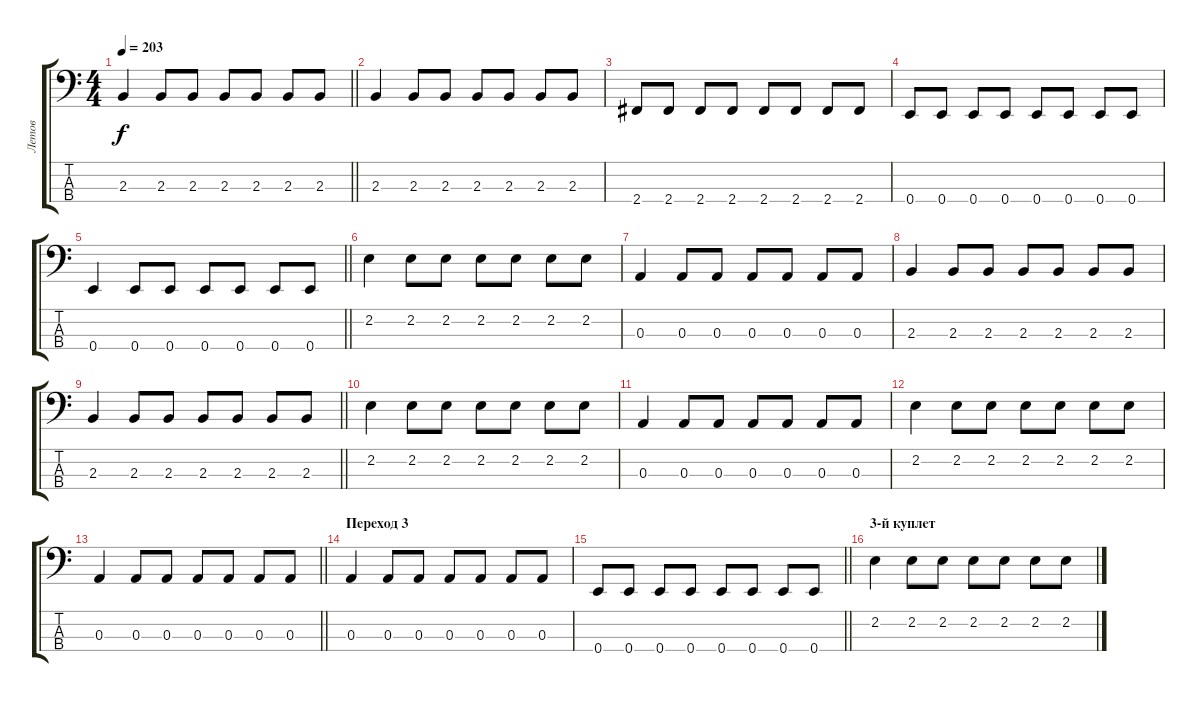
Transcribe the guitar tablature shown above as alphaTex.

\track ("Летов" "Летов") {instrument electricbasspick}
\staff {score tabs}
\tuning (G2 D2 A1 E1) {hide}
\ts (4 4)
\tempo 203
\clef f4
\barLineRight lightlight
\ks c
2.3.4{dy f} 2.3.8 2.3.8 2.3.8 2.3.8 2.3.8 2.3.8 |
2.3.4 2.3.8 2.3.8 2.3.8 2.3.8 2.3.8 2.3.8 |
2.4.8 2.4.8 2.4.8 2.4.8 2.4.8 2.4.8 2.4.8 2.4.8 |
0.4.8 0.4.8 0.4.8 0.4.8 0.4.8 0.4.8 0.4.8 0.4.8 |
\barLineRight lightlight
0.4.4 0.4.8 0.4.8 0.4.8 0.4.8 0.4.8 0.4.8 |
2.2.4 2.2.8 2.2.8 2.2.8 2.2.8 2.2.8 2.2.8 |
0.3.4 0.3.8 0.3.8 0.3.8 0.3.8 0.3.8 0.3.8 |
2.3.4 2.3.8 2.3.8 2.3.8 2.3.8 2.3.8 2.3.8 |
\barLineRight lightlight
2.3.4 2.3.8 2.3.8 2.3.8 2.3.8 2.3.8 2.3.8 |
2.2.4 2.2.8 2.2.8 2.2.8 2.2.8 2.2.8 2.2.8 |
0.3.4 0.3.8 0.3.8 0.3.8 0.3.8 0.3.8 0.3.8 |
2.2.4 2.2.8 2.2.8 2.2.8 2.2.8 2.2.8 2.2.8 |
\barLineRight lightlight
0.3.4 0.3.8 0.3.8 0.3.8 0.3.8 0.3.8 0.3.8 |
\section ("" "Переход 3")
0.3.4 0.3.8 0.3.8 0.3.8 0.3.8 0.3.8 0.3.8 |
\barLineRight lightlight
0.4.8 0.4.8 0.4.8 0.4.8 0.4.8 0.4.8 0.4.8 0.4.8 |
\section ("" "3-й куплет")
2.2.4 2.2.8 2.2.8 2.2.8 2.2.8 2.2.8 2.2.8
